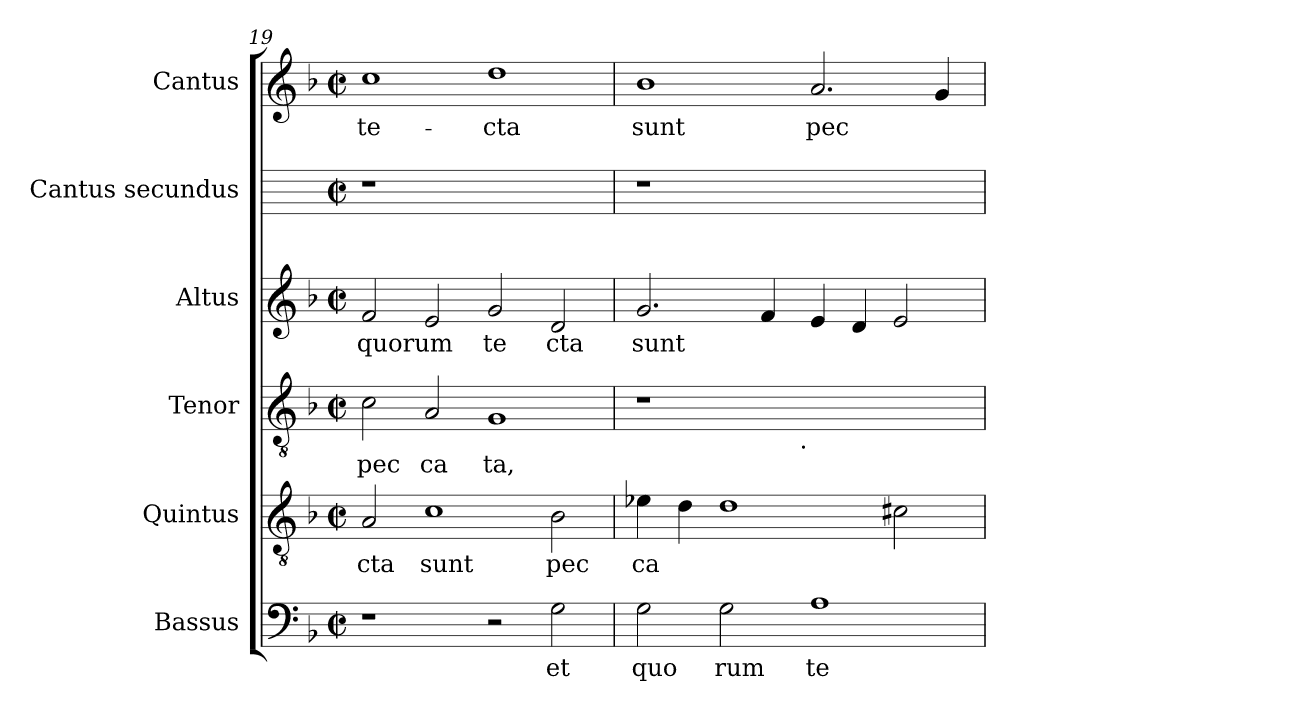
**kern	**text	**kern	**text	**kern	**text	**kern	**text	**kern	**kern	**text
*part6	*part6	*part5	*part5	*part4	*part4	*part3	*part3	*part2	*part1	*part1
*staff6	*staff6	*staff5	*staff5	*staff4	*staff4	*staff3	*staff3	*staff2	*staff1	*staff1
*I"Bassus	*	*I"Quintus	*	*I"Tenor	*	*I"Altus	*	*I"Cantus  secundus	*I"Cantus	*
*I'B	*	*I'Q	*	*I'T	*	*I'A	*	*	*I'C	*
!!LO:PB:g=z
*clefF4	*	*clefGv2	*	*clefGv2	*	*clefG2	*	*	*clefG2	*
*k[b-]	*	*k[b-]	*	*k[b-]	*	*k[b-]	*	*k[]	*k[b-]	*
*F:	*	*F:	*	*F:	*	*F:	*	*C:	*F:	*
*M2/2	*	*M2/2	*	*M2/2	*	*M2/2	*	*M2/2	*M2/2	*
*met(c|)	*	*met(c|)	*	*met(c|)	*	*met(c|)	*	*met(c|)	*met(c|)	*
=19	=19	=19	=19	=19	=19	=19	=19	=19	=19	=19
!	!	!	!LO:LY:b:cj	!	!LO:LY:b:cj	!	!LO:LY:b:cj	!	!	!LO:LY:b:cj
1r	.	2A/	cta	2c\	pec	2f/	quorum	1r	1cc	te-
!	!	!	!LO:LY:b:cj	!	!LO:LY:b:cj	!	!LO:LY:b:cj	!	!	!
.	.	1c	sunt	2A/	ca	2e/	.	.	.	.
!	!	!	!	!	!LO:LY:b:cj	!	!LO:LY:b:cj	!	!	!LO:LY:b:cj
2r	.	.	.	1G	ta,	2g/	te	1ryy	1dd	-cta
!	!LO:LY:b:cj	!	!LO:LY:b:cj	!	!	!	!LO:LY:b:cj	!	!	!
2G\	et	2B-\	pec	.	.	2d/	cta	.	.	.
=20	=20	=20	=20	=20	=20	=20	=20	=20	=20	=20
!	!LO:LY:b:cj	!	!LO:LY:b:cj	!	!	!	!LO:LY:b:cj	!	!	!LO:LY:b:cj
*	*	*	*	*^	*	*	*	*	*	*
2G\	quo	4e-\	ca	1r	2ryy	.	2.g/	sunt	1r	1b-	sunt
!	!	!	!LO:LY:b:cj	!	!	!	!	!	!	!	!
.	.	4d\	.	.	.	.	.	.	.	.	.
!	!LO:LY:b:cj	!	!LO:LY:b:cj	!	!	!	!	!	!	!	!
2G\	rum	1d	.	.	4...ryy	.	.	.	.	.	.
!	!	!	!	!	!	!	!	!LO:LY:b:cj	!	!	!
.	.	.	.	.	.	.	4f/	.	.	.	.
!	!	!	!	!	!LO:TX:b:t=.	!	!	!	!	!	!
.	.	.	.	.	1ryy	.	.	.	.	.	.
!	!LO:LY:b:cj	!	!	!	!	!	!	!LO:LY:b:cj	!	!	!LO:LY:b:cj
1A	te	.	.	1ryy	.	.	4e/	.	1ryy	2.a/	pec-
!	!	!	!	!	!	!	!	!LO:LY:b:cj	!	!	!
.	.	.	.	.	.	.	4d/	.	.	.	.
!	!	!	!LO:LY:b:cj	!	!	!	!	!LO:LY:b:cj	!	!	!
.	.	2c#\	.	.	.	.	2e/	.	.	.	.
!	!	!	!	!	!	!	!	!	!	!	!LO:LY:b:cj
.	.	.	.	.	.	.	.	.	.	4g/	--
.	.	.	.	.	32ryy	.	.	.	.	.	.
*	*	*	*	*v	*v	*	*	*	*	*	*
=	=	=	=	=	=	=	=	=	=	=
*-	*-	*-	*-	*-	*-	*-	*-	*-	*-	*-
